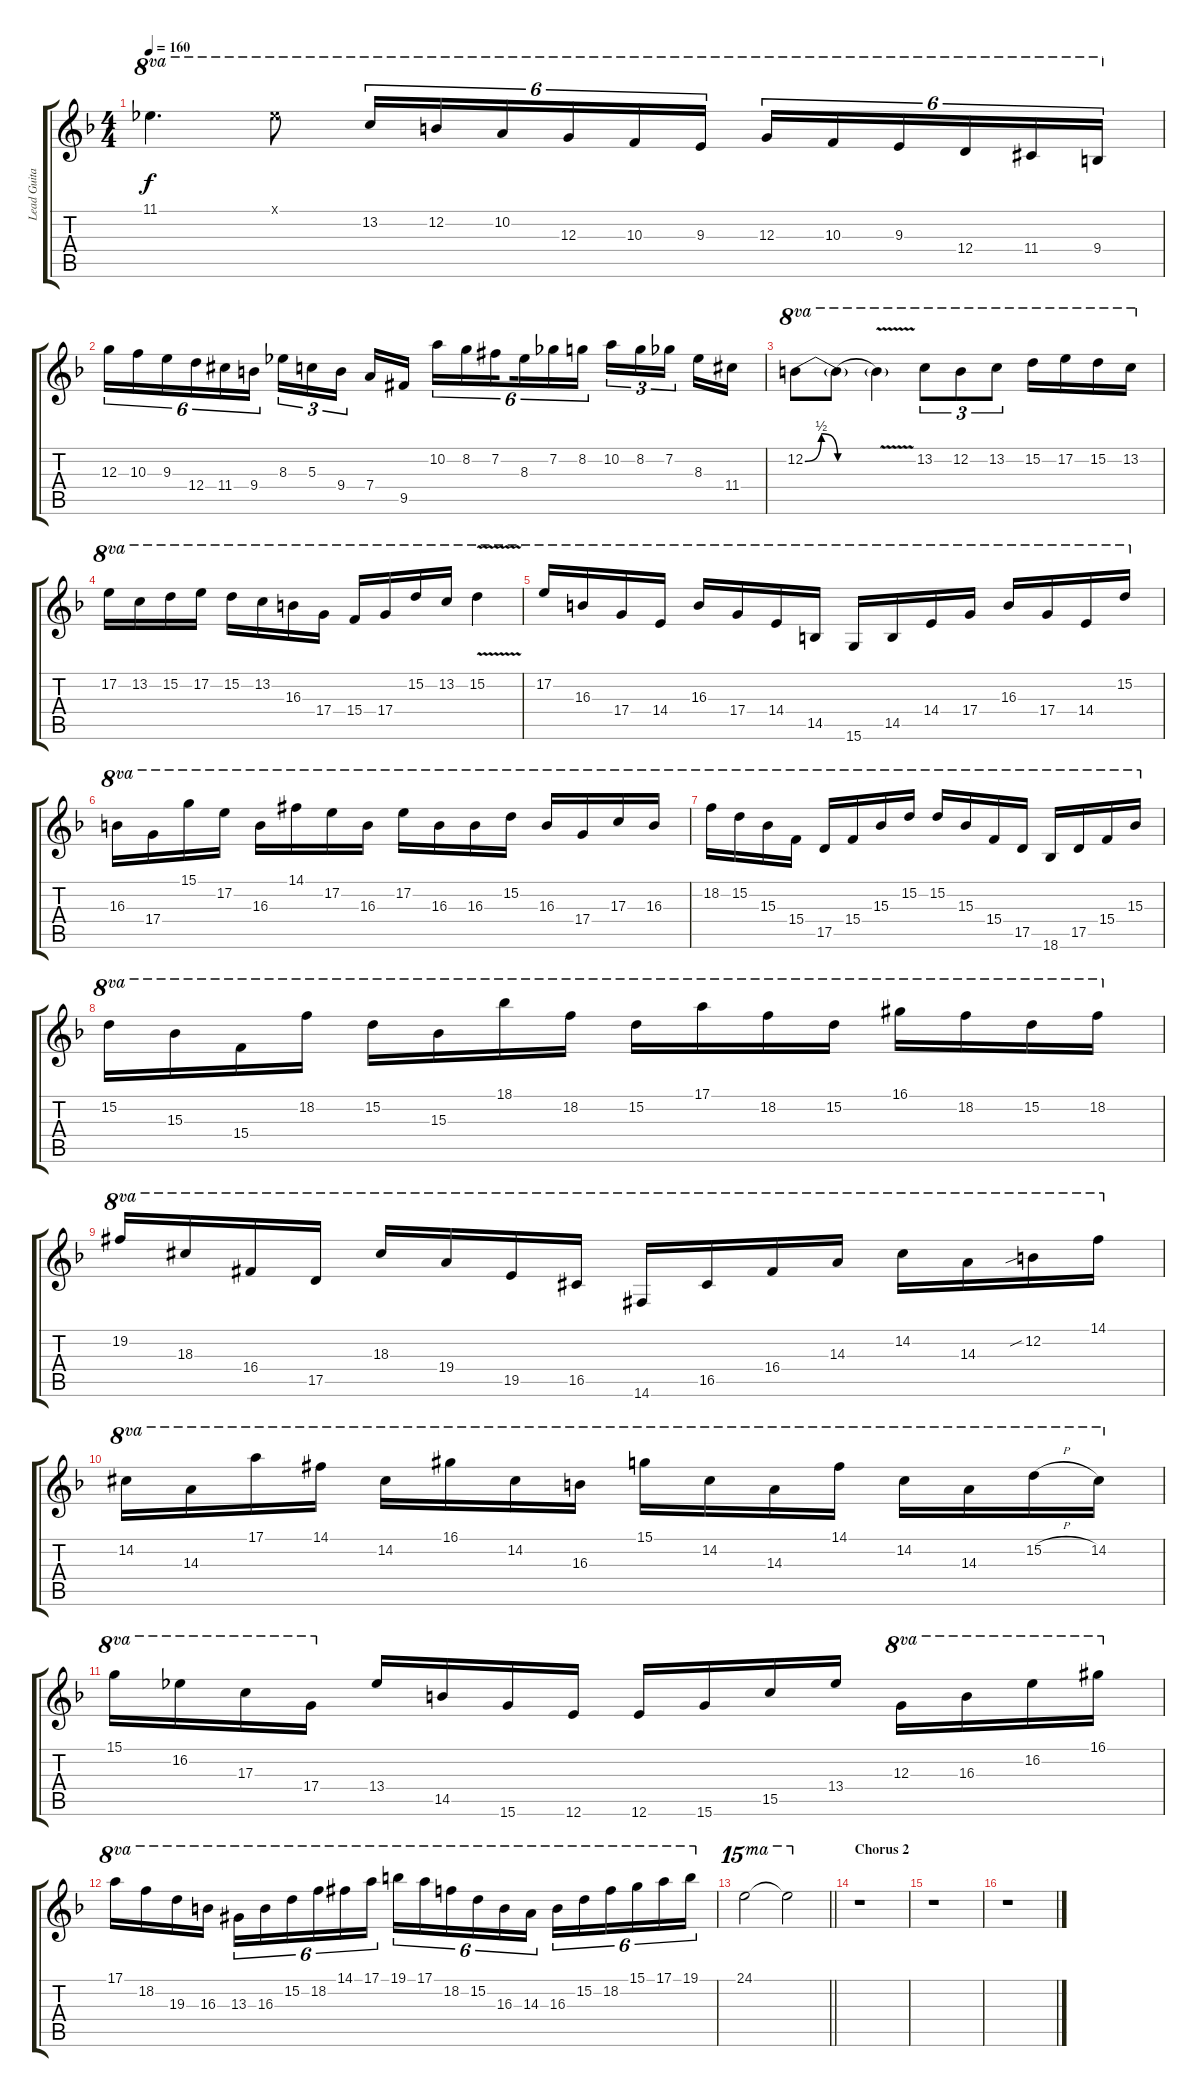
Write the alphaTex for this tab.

\track ("Lead Guitar 1" "Lead Guita") {instrument distortionguitar}
\staff {score tabs}
\tuning (E4 B3 G3 D3 A2 E2) {hide}
\ts (4 4)
\tempo 160
\clef g2
\ks f
11.1.4{d ot 8va dy f} 11.1{x}.8{ot 8va} 13.2.16{tu (6 4) ot 8va} 12.2.16{tu (6 4) ot 8va} 10.2.16{tu (6 4) ot 8va} 12.3.16{tu (6 4) ot 8va} 10.3.16{tu (6 4) ot 8va} 9.3.16{tu (6 4) ot 8va} 12.3.16{tu (6 4) ot 8va} 10.3.16{tu (6 4) ot 8va} 9.3.16{tu (6 4) ot 8va} 12.4.16{tu (6 4) ot 8va} 11.4{acc #}.16{tu (6 4) ot 8va} 9.4.16{tu (6 4) ot 8va} |
12.3.16{tu (6 4)} 10.3.16{tu (6 4)} 9.3.16{tu (6 4)} 12.4.16{tu (6 4)} 11.4{acc #}.16{tu (6 4)} 9.4.16{tu (6 4)} 8.3.16{tu (3 2)} 5.3.16{tu (3 2)} 9.4.16{tu (3 2) beam splitsecondary} 7.4.16 9.5{acc #}.16 10.2.16{tu (6 4)} 8.2.16{tu (6 4)} 7.2{acc #}.16{tu (6 4) beam splitsecondary} 8.3.16{tu (6 4)} 7.2.16{tu (6 4)} 8.2.16{tu (6 4)} 10.2.16{tu (3 2)} 8.2.16{tu (3 2)} 7.2.16{tu (3 2) beam splitsecondary} 8.3.16 11.4{acc #}.16 |
12.2{be (bendrelease 0 0 30 2 30 2 60 0)}.8{ot 8va} 12.2{be (hold 0 0 60 0) t}.8{ot 8va} 12.2{v t}.4{ot 8va} 13.2.8{tu (3 2) ot 8va} 12.2.8{tu (3 2) ot 8va} 13.2.8{tu (3 2) ot 8va} 15.2.16{ot 8va} 17.2.16{ot 8va} 15.2.16{ot 8va} 13.2.16{ot 8va} |
17.2.16{ot 8va} 13.2.16{ot 8va} 15.2.16{ot 8va} 17.2.16{ot 8va} 15.2.16{ot 8va} 13.2.16{ot 8va} 16.3.16{ot 8va} 17.4.16{ot 8va} 15.4.16{ot 8va} 17.4.16{ot 8va} 15.2.16{ot 8va} 13.2.16{ot 8va} 15.2{v}.4{ot 8va} |
17.2.16{ot 8va} 16.3.16{ot 8va} 17.4.16{ot 8va} 14.4.16{ot 8va} 16.3.16{ot 8va} 17.4.16{ot 8va} 14.4.16{ot 8va} 14.5.16{ot 8va} 15.6.16{ot 8va} 14.5.16{ot 8va} 14.4.16{ot 8va} 17.4.16{ot 8va} 16.3.16{ot 8va} 17.4.16{ot 8va} 14.4.16{ot 8va} 15.2.16{ot 8va} |
16.3.16{ot 8va} 17.4.16{ot 8va} 15.1.16{ot 8va} 17.2.16{ot 8va} 16.3.16{ot 8va} 14.1{acc #}.16{ot 8va} 17.2.16{ot 8va} 16.3.16{ot 8va} 17.2.16{ot 8va} 16.3.16{ot 8va} 16.3.16{ot 8va} 15.2.16{ot 8va} 16.3.16{ot 8va} 17.4.16{ot 8va} 17.3.16{ot 8va} 16.3.16{ot 8va} |
18.2.16{ot 8va} 15.2.16{ot 8va} 15.3.16{ot 8va} 15.4.16{ot 8va} 17.5.16{ot 8va} 15.4.16{ot 8va} 15.3.16{ot 8va} 15.2.16{ot 8va} 15.2.16{ot 8va} 15.3.16{ot 8va} 15.4.16{ot 8va} 17.5.16{ot 8va} 18.6.16{ot 8va} 17.5.16{ot 8va} 15.4.16{ot 8va} 15.3.16{ot 8va} |
15.2.16{ot 8va} 15.3.16{ot 8va} 15.4.16{ot 8va} 18.2.16{ot 8va} 15.2.16{ot 8va} 15.3.16{ot 8va} 18.1.16{ot 8va} 18.2.16{ot 8va} 15.2.16{ot 8va} 17.1.16{ot 8va} 18.2.16{ot 8va} 15.2.16{ot 8va} 16.1{acc #}.16{ot 8va} 18.2.16{ot 8va} 15.2.16{ot 8va} 18.2.16{ot 8va} |
19.2{acc #}.16{ot 8va} 18.3{acc #}.16{ot 8va} 16.4{acc #}.16{ot 8va} 17.5.16{ot 8va} 18.3{acc #}.16{ot 8va} 19.4.16{ot 8va} 19.5.16{ot 8va} 16.5{acc #}.16{ot 8va} 14.6{acc #}.16{ot 8va} 16.5{acc #}.16{ot 8va} 16.4{acc #}.16{ot 8va} 14.3.16{ot 8va} 14.2{acc #}.16{ot 8va} 14.3.16{ot 8va} 12.2{sib}.16{ot 8va} 14.1{acc #}.16{ot 8va} |
14.2{acc #}.16{ot 8va} 14.3.16{ot 8va} 17.1.16{ot 8va} 14.1{acc #}.16{ot 8va} 14.2{acc #}.16{ot 8va} 16.1{acc #}.16{ot 8va} 14.2{acc #}.16{ot 8va} 16.3.16{ot 8va} 15.1.16{ot 8va} 14.2{acc #}.16{ot 8va} 14.3.16{ot 8va} 14.1{acc #}.16{ot 8va} 14.2{acc #}.16{ot 8va} 14.3.16{ot 8va} 15.2{h}.16{ot 8va} 14.2{acc #}.16{ot 8va} |
15.1.16{ot 8va} 16.2.16{ot 8va} 17.3.16{ot 8va} 17.4.16{ot 8va} 13.4.16 14.5.16 15.6.16 12.6.16 12.6.16 15.6.16 15.5.16 13.4.16 12.3.16{ot 8va} 16.3.16{ot 8va} 16.2.16{ot 8va} 16.1{acc #}.16{ot 8va} |
17.1.16{ot 8va} 18.2.16{ot 8va} 19.3.16{ot 8va} 16.3.16{ot 8va} 13.3{acc #}.16{tu (6 4) ot 8va} 16.3.16{tu (6 4) ot 8va} 15.2.16{tu (6 4) ot 8va} 18.2.16{tu (6 4) ot 8va} 14.1{acc #}.16{tu (6 4) ot 8va} 17.1.16{tu (6 4) ot 8va} 19.1.16{tu (6 4) ot 8va} 17.1.16{tu (6 4) ot 8va} 18.2.16{tu (6 4) ot 8va} 15.2.16{tu (6 4) ot 8va} 16.3.16{tu (6 4) ot 8va} 14.3.16{tu (6 4) ot 8va} 16.3.16{tu (6 4) ot 8va} 15.2.16{tu (6 4) ot 8va} 18.2.16{tu (6 4) ot 8va} 15.1.16{tu (6 4) ot 8va} 17.1.16{tu (6 4) ot 8va} 19.1.16{tu (6 4) ot 8va} |
\barLineRight lightlight
24.1.2{ot 15ma} 24.1{t}.2{ot 15ma volume 10} |
\section ("" "Chorus 2")
r.1 |
r.1 |
r.1
